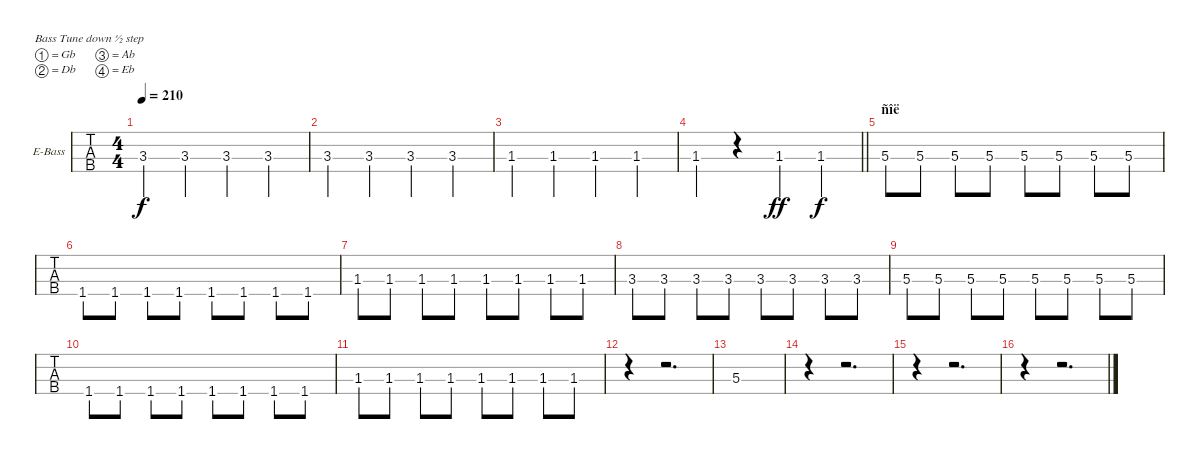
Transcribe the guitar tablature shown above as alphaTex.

\bracketExtendMode groupsimilarinstruments
\firstSystemTrackNameOrientation horizontal
\otherSystemsTrackNameOrientation horizontal
\track ("Electric Bass" "E-Bass") {instrument electricbassfinger}
\staff {tabs}
\tuning (Gb2 Db2 Ab1 Eb1)
\ts (4 4)
\tempo 210
\clef f4
\ks c
3.3.4{dy f} 3.3.4 3.3.4 3.3.4 |
3.3.4 3.3.4 3.3.4 3.3.4 |
1.3.4 1.3.4 1.3.4 1.3.4 |
\barLineRight lightlight
1.3.4 r.4 1.3.4{dy ff} 1.3.4{dy f} |
\section ("" "ñîë")
5.3.8 5.3.8 5.3.8 5.3.8 5.3.8 5.3.8 5.3.8 5.3.8 |
1.4.8 1.4.8 1.4.8 1.4.8 1.4.8 1.4.8 1.4.8 1.4.8 |
1.3.8 1.3.8 1.3.8 1.3.8 1.3.8 1.3.8 1.3.8 1.3.8 |
3.3.8 3.3.8 3.3.8 3.3.8 3.3.8 3.3.8 3.3.8 3.3.8 |
5.3.8 5.3.8 5.3.8 5.3.8 5.3.8 5.3.8 5.3.8 5.3.8 |
1.4.8 1.4.8 1.4.8 1.4.8 1.4.8 1.4.8 1.4.8 1.4.8 |
1.3.8 1.3.8 1.3.8 1.3.8 1.3.8 1.3.8 1.3.8 1.3.8 |
r.4 r.2{d} |
5.3.1 |
r.4 r.2{d} |
r.4 r.2{d} |
r.4 r.2{d}
